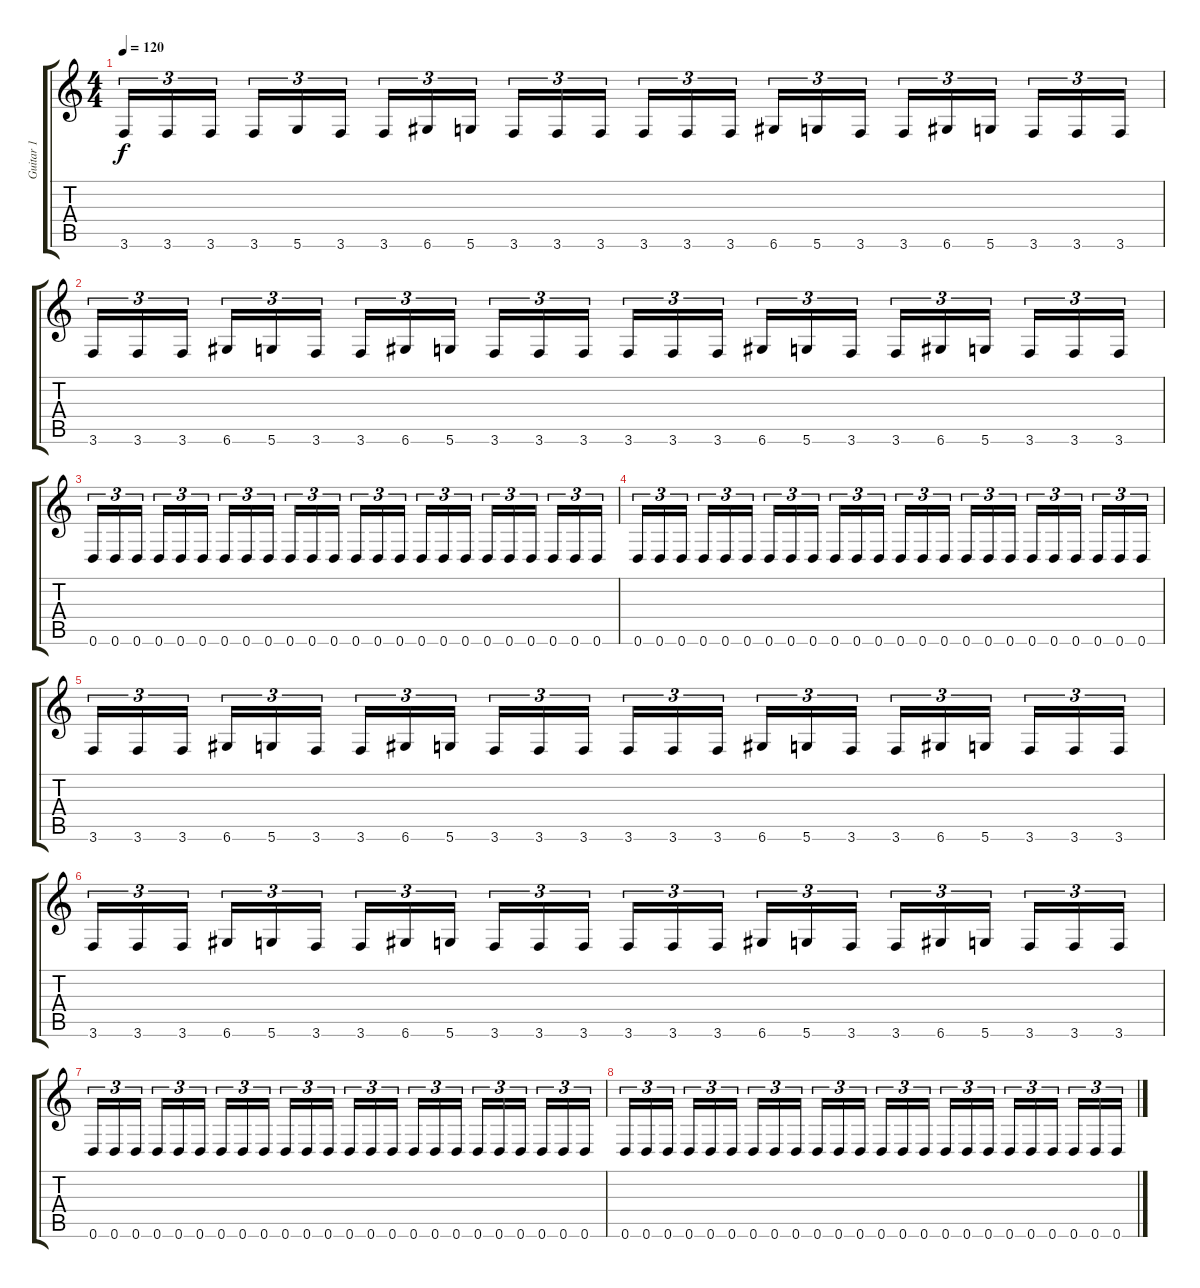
\track ("Guitar 1" "Guitar 1") {instrument distortionguitar}
\staff {score tabs}
\tuning (E4 B3 G3 D3 A2 D2) {hide}
\ts (4 4)
\tempo 120
\clef g2
\ks c
3.6.16{tu (3 2) dy f instrument distortionguitar} 3.6.16{tu (3 2)} 3.6.16{tu (3 2)} 3.6.16{tu (3 2)} 5.6.16{tu (3 2)} 3.6.16{tu (3 2)} 3.6.16{tu (3 2)} 6.6.16{tu (3 2)} 5.6.16{tu (3 2)} 3.6.16{tu (3 2)} 3.6.16{tu (3 2)} 3.6.16{tu (3 2)} 3.6.16{tu (3 2)} 3.6.16{tu (3 2)} 3.6.16{tu (3 2)} 6.6.16{tu (3 2)} 5.6.16{tu (3 2)} 3.6.16{tu (3 2)} 3.6.16{tu (3 2)} 6.6.16{tu (3 2)} 5.6.16{tu (3 2)} 3.6.16{tu (3 2)} 3.6.16{tu (3 2)} 3.6.16{tu (3 2)} |
3.6.16{tu (3 2)} 3.6.16{tu (3 2)} 3.6.16{tu (3 2)} 6.6.16{tu (3 2)} 5.6.16{tu (3 2)} 3.6.16{tu (3 2)} 3.6.16{tu (3 2)} 6.6.16{tu (3 2)} 5.6.16{tu (3 2)} 3.6.16{tu (3 2)} 3.6.16{tu (3 2)} 3.6.16{tu (3 2)} 3.6.16{tu (3 2)} 3.6.16{tu (3 2)} 3.6.16{tu (3 2)} 6.6.16{tu (3 2)} 5.6.16{tu (3 2)} 3.6.16{tu (3 2)} 3.6.16{tu (3 2)} 6.6.16{tu (3 2)} 5.6.16{tu (3 2)} 3.6.16{tu (3 2)} 3.6.16{tu (3 2)} 3.6.16{tu (3 2)} |
0.6.16{tu (3 2)} 0.6.16{tu (3 2)} 0.6.16{tu (3 2)} 0.6.16{tu (3 2)} 0.6.16{tu (3 2)} 0.6.16{tu (3 2)} 0.6.16{tu (3 2)} 0.6.16{tu (3 2)} 0.6.16{tu (3 2)} 0.6.16{tu (3 2)} 0.6.16{tu (3 2)} 0.6.16{tu (3 2)} 0.6.16{tu (3 2)} 0.6.16{tu (3 2)} 0.6.16{tu (3 2)} 0.6.16{tu (3 2)} 0.6.16{tu (3 2)} 0.6.16{tu (3 2)} 0.6.16{tu (3 2)} 0.6.16{tu (3 2)} 0.6.16{tu (3 2)} 0.6.16{tu (3 2)} 0.6.16{tu (3 2)} 0.6.16{tu (3 2)} |
0.6.16{tu (3 2)} 0.6.16{tu (3 2)} 0.6.16{tu (3 2)} 0.6.16{tu (3 2)} 0.6.16{tu (3 2)} 0.6.16{tu (3 2)} 0.6.16{tu (3 2)} 0.6.16{tu (3 2)} 0.6.16{tu (3 2)} 0.6.16{tu (3 2)} 0.6.16{tu (3 2)} 0.6.16{tu (3 2)} 0.6.16{tu (3 2)} 0.6.16{tu (3 2)} 0.6.16{tu (3 2)} 0.6.16{tu (3 2)} 0.6.16{tu (3 2)} 0.6.16{tu (3 2)} 0.6.16{tu (3 2)} 0.6.16{tu (3 2)} 0.6.16{tu (3 2)} 0.6.16{tu (3 2)} 0.6.16{tu (3 2)} 0.6.16{tu (3 2)} |
3.6.16{tu (3 2)} 3.6.16{tu (3 2)} 3.6.16{tu (3 2)} 6.6.16{tu (3 2)} 5.6.16{tu (3 2)} 3.6.16{tu (3 2)} 3.6.16{tu (3 2)} 6.6.16{tu (3 2)} 5.6.16{tu (3 2)} 3.6.16{tu (3 2)} 3.6.16{tu (3 2)} 3.6.16{tu (3 2)} 3.6.16{tu (3 2)} 3.6.16{tu (3 2)} 3.6.16{tu (3 2)} 6.6.16{tu (3 2)} 5.6.16{tu (3 2)} 3.6.16{tu (3 2)} 3.6.16{tu (3 2)} 6.6.16{tu (3 2)} 5.6.16{tu (3 2)} 3.6.16{tu (3 2)} 3.6.16{tu (3 2)} 3.6.16{tu (3 2)} |
3.6.16{tu (3 2)} 3.6.16{tu (3 2)} 3.6.16{tu (3 2)} 6.6.16{tu (3 2)} 5.6.16{tu (3 2)} 3.6.16{tu (3 2)} 3.6.16{tu (3 2)} 6.6.16{tu (3 2)} 5.6.16{tu (3 2)} 3.6.16{tu (3 2)} 3.6.16{tu (3 2)} 3.6.16{tu (3 2)} 3.6.16{tu (3 2)} 3.6.16{tu (3 2)} 3.6.16{tu (3 2)} 6.6.16{tu (3 2)} 5.6.16{tu (3 2)} 3.6.16{tu (3 2)} 3.6.16{tu (3 2)} 6.6.16{tu (3 2)} 5.6.16{tu (3 2)} 3.6.16{tu (3 2)} 3.6.16{tu (3 2)} 3.6.16{tu (3 2)} |
0.6.16{tu (3 2)} 0.6.16{tu (3 2)} 0.6.16{tu (3 2)} 0.6.16{tu (3 2)} 0.6.16{tu (3 2)} 0.6.16{tu (3 2)} 0.6.16{tu (3 2)} 0.6.16{tu (3 2)} 0.6.16{tu (3 2)} 0.6.16{tu (3 2)} 0.6.16{tu (3 2)} 0.6.16{tu (3 2)} 0.6.16{tu (3 2)} 0.6.16{tu (3 2)} 0.6.16{tu (3 2)} 0.6.16{tu (3 2)} 0.6.16{tu (3 2)} 0.6.16{tu (3 2)} 0.6.16{tu (3 2)} 0.6.16{tu (3 2)} 0.6.16{tu (3 2)} 0.6.16{tu (3 2)} 0.6.16{tu (3 2)} 0.6.16{tu (3 2)} |
0.6.16{tu (3 2)} 0.6.16{tu (3 2)} 0.6.16{tu (3 2)} 0.6.16{tu (3 2)} 0.6.16{tu (3 2)} 0.6.16{tu (3 2)} 0.6.16{tu (3 2)} 0.6.16{tu (3 2)} 0.6.16{tu (3 2)} 0.6.16{tu (3 2)} 0.6.16{tu (3 2)} 0.6.16{tu (3 2)} 0.6.16{tu (3 2)} 0.6.16{tu (3 2)} 0.6.16{tu (3 2)} 0.6.16{tu (3 2)} 0.6.16{tu (3 2)} 0.6.16{tu (3 2)} 0.6.16{tu (3 2)} 0.6.16{tu (3 2)} 0.6.16{tu (3 2)} 0.6.16{tu (3 2)} 0.6.16{tu (3 2)} 0.6.16{tu (3 2)}
